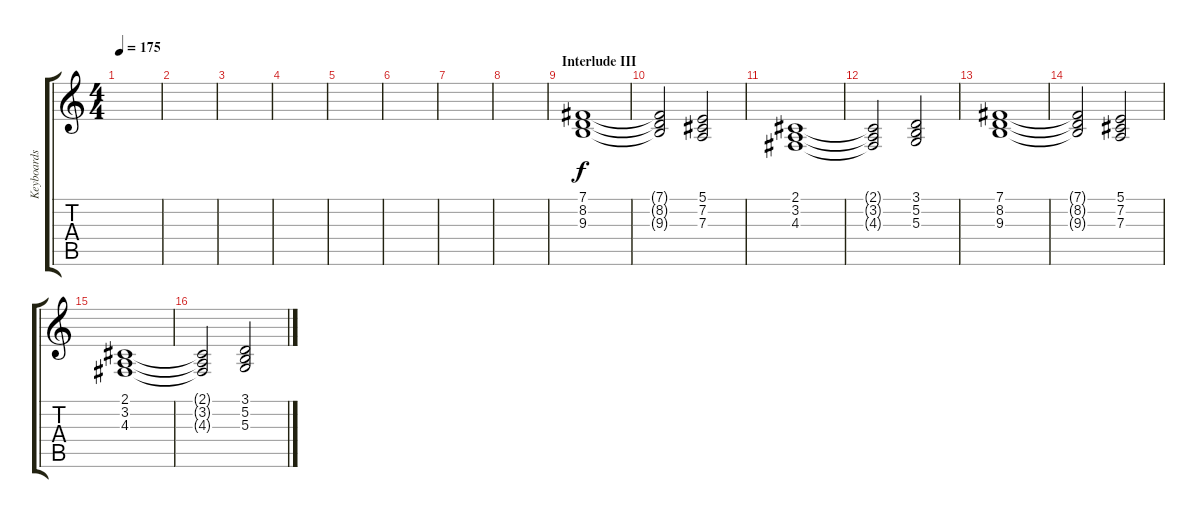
\track ("Keyboards / Dan" "Keyboards ") {instrument stringensemble1}
\staff {score tabs}
\tuning (B3 Gb3 D3 A2 E2 B1) {hide}
\ts (4 4)
\tempo 175
\clef g2
\ks c
|
|
|
|
|
|
|
|
\section ("" "Interlude III")
(7.1 8.2 9.3).1 |
(7.1{t} 8.2{t} 9.3{t}).2 (5.1 7.2 7.3).2 |
(2.1 3.2 4.3).1 |
(2.1{t} 3.2{t} 4.3{t}).2 (3.1 5.2 5.3).2 |
(7.1 8.2 9.3).1 |
(7.1{t} 8.2{t} 9.3{t}).2 (5.1 7.2 7.3).2 |
(2.1 3.2 4.3).1 |
(2.1{t} 3.2{t} 4.3{t}).2 (3.1 5.2 5.3).2
